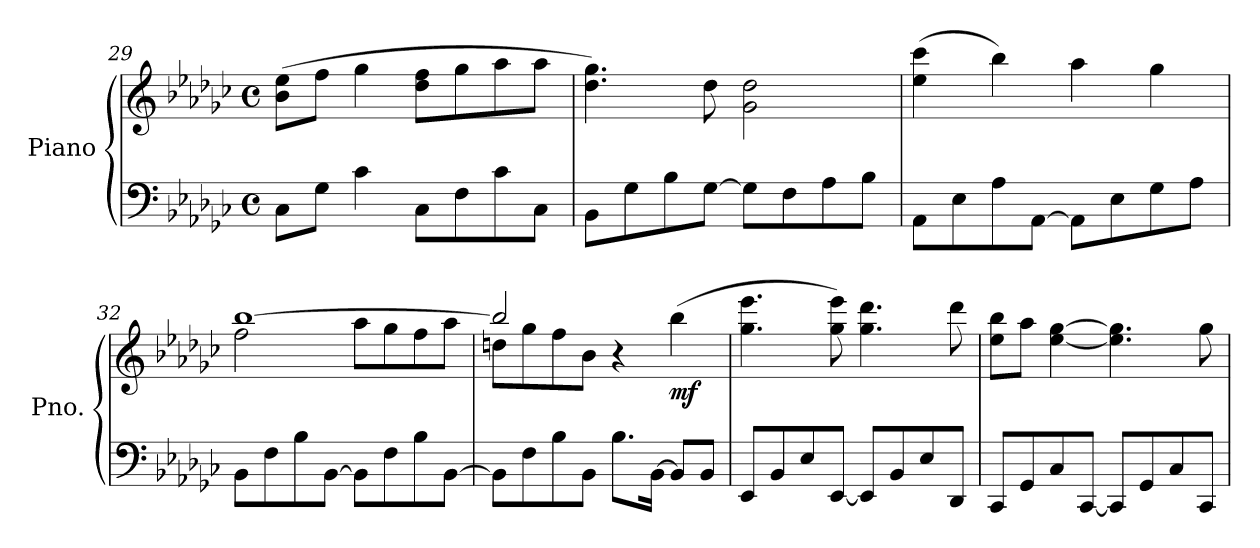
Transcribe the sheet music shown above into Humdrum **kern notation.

**kern	**kern	**dynam
*part1	*part1	*part1
*staff2	*staff1	*staff1/2
*I"Piano	*	*
*I'Pno.	*	*
!!LO:LB:g=z
*clefF4	*clefG2	*
*k[b-e-a-d-g-c-]	*k[b-e-a-d-g-c-]	*
*M4/4	*M4/4	*
*met(c)	*met(c)	*
=29	=29	=29
8C-\L	(8b-\ 8ee-\L	.
8G-\J	8ff\J	.
4c-\	4gg-\	.
8C-\L	8dd-\ 8ff\L	.
8F\	8gg-\	.
8c-\	8aa-\	.
8C-\J	8aa-\J	.
=30	=30	=30
8BB-\L	4.dd-\ 4.gg-\)	.
8G-\	.	.
8B-\	.	.
[8G-\J	8dd-\	.
8G-\L]	2g-\ 2dd-\	.
8F\	.	.
8A-\	.	.
8B-\J	.	.
=31	=31	=31
8AA-\L	(4ee-\ 4ccc-\	.
8E-\	.	.
8A-\	4bb-\)	.
[8AA-\J	.	.
8AA-\L]	4aa-\	.
8E-\	.	.
8G-\	4gg-\	.
8A-\J	.	.
=32	=32	=32
*	*^	*
8BB-\L	[1bb-	2ff\	.
8F\	.	.	.
8B-\	.	.	.
[8BB-\J	.	.	.
8BB-\L]	.	8aa-\L	.
8F\	.	8gg-\	.
8B-\	.	8ff\	.
[8BB-\J	.	8aa-\J	.
!!LO:LB:g=z	!!
=33	=33	=33	=33
8BB-\L]	2bb-/]	8ddn\L	.
8F\	.	8gg-\	.
8B-\	.	8ff\	.
8BB-\J	.	8b-\J	.
8.B-\L	4r	2ryy	.
[16BB-\Jk	.	.	.
!	!	!	!LO:DY:b
8BB-/L]	(4bb-\	.	mf
8BB-/J	.	.	.
*	*v	*v	*
=34	=34	=34
8EE-/L	4.gg-\ 4.eee-\	.
8BB-/	.	.
8E-/	.	.
[8EE-/J	8gg-\ 8eee-\)	.
8EE-/L]	4.gg-\ 4.ddd-\	.
8BB-/	.	.
8E-/	.	.
8DD-/J	8ddd-\	.
=35	=35	=35
8CC-/L	8ee-\ 8bb-\L	.
8GG-/	8aa-\J	.
8C-/	[4ee-\ [4gg-\	.
[8CC-/J	.	.
8CC-/L]	4.ee-\] 4.gg-\]	.
8GG-/	.	.
8C-/	.	.
8CC-/J	8gg-\	.
=	=	=
*-	*-	*-
